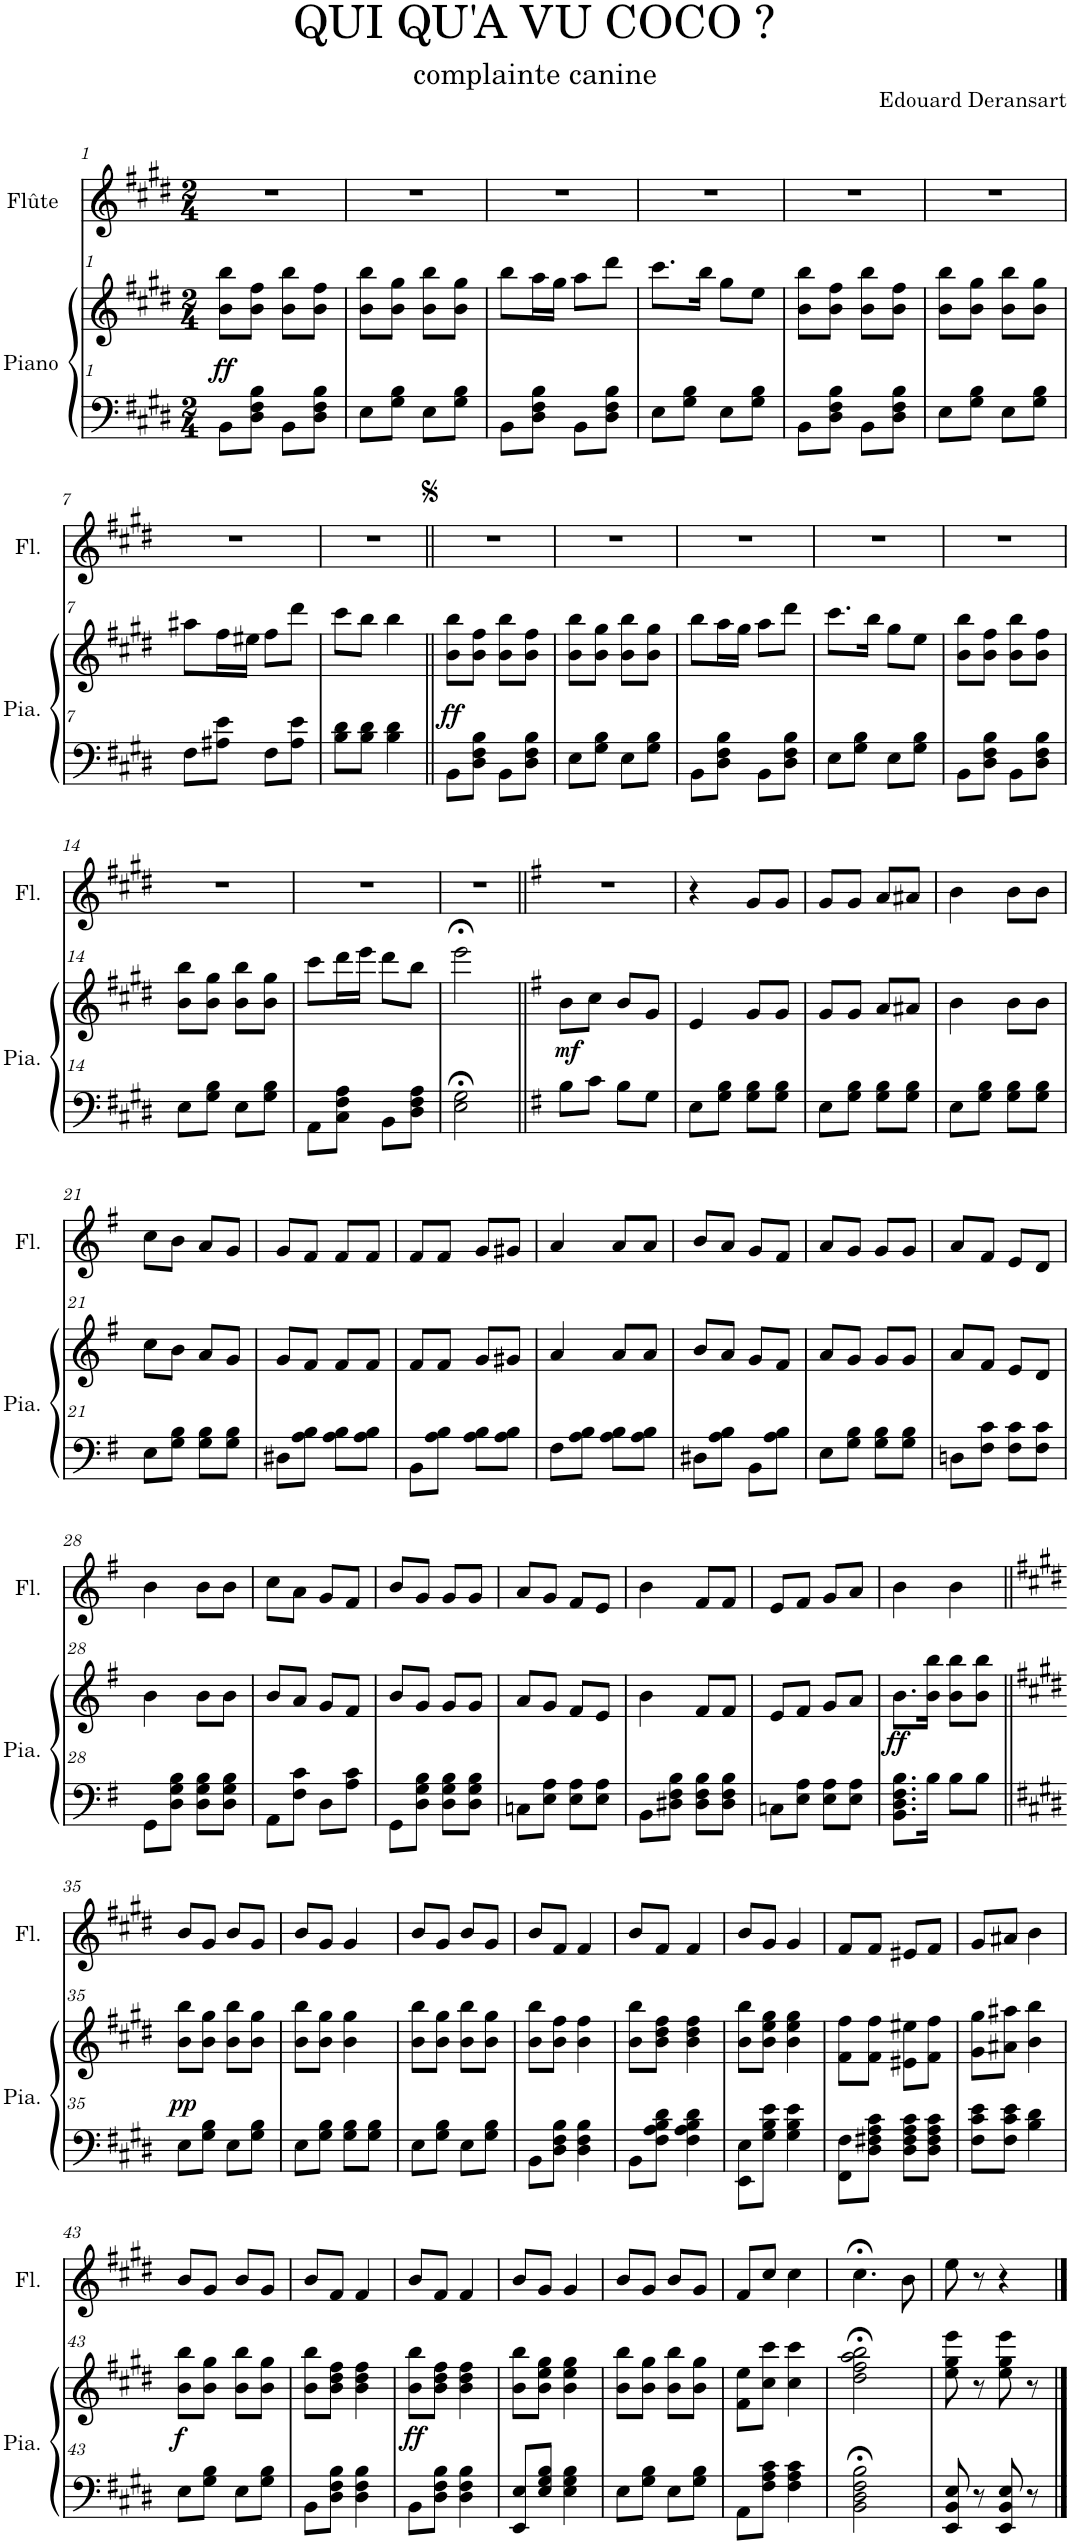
**kern	**kern	**dynam	**kern
*part2	*part2	*part2	*part1
*staff3	*staff2	*staff2/3	*staff1
*I"Piano	*	*	*I"Flûte
*I'Pia.	*	*	*I'Fl.
*clefF4	*clefG2	*	*clefG2
*k[f#c#g#d#]	*k[f#c#g#d#]	*	*k[f#c#g#d#]
*M2/4	*M2/4	*	*M2/4
=1	=1	=1	=1
!	!	!LO:DY:b=2	!
8BB\L	8b\ 8bb\L	ff	2r
8D#\ 8F#\ 8B\J	8b\ 8ff#\J	.	.
8BB\L	8b\ 8bb\L	.	.
8D#\ 8F#\ 8B\J	8b\ 8ff#\J	.	.
=2	=2	=2	=2
8E\L	8b\ 8bb\L	.	2r
8G#\ 8B\J	8b\ 8gg#\J	.	.
8E\L	8b\ 8bb\L	.	.
8G#\ 8B\J	8b\ 8gg#\J	.	.
=3	=3	=3	=3
8BB\L	8bb\L	.	2r
8D#\ 8F#\ 8B\J	16aa\L	.	.
.	16gg#\JJ	.	.
8BB\L	8aa\L	.	.
8D#\ 8F#\ 8B\J	8ddd#\J	.	.
=4	=4	=4	=4
8E\L	8.ccc#\L	.	2r
8G#\ 8B\J	.	.	.
.	16bb\Jk	.	.
8E\L	8gg#\L	.	.
8G#\ 8B\J	8ee\J	.	.
=5	=5	=5	=5
8BB\L	8b\ 8bb\L	.	2r
8D#\ 8F#\ 8B\J	8b\ 8ff#\J	.	.
8BB\L	8b\ 8bb\L	.	.
8D#\ 8F#\ 8B\J	8b\ 8ff#\J	.	.
=6	=6	=6	=6
8E\L	8b\ 8bb\L	.	2r
8G#\ 8B\J	8b\ 8gg#\J	.	.
8E\L	8b\ 8bb\L	.	.
8G#\ 8B\J	8b\ 8gg#\J	.	.
!!LO:LB:g=z
=7	=7	=7	=7
8F#\L	8aa#X\L	.	2r
8A#X\ 8e\J	16ff#\L	.	.
.	16ee#X\JJ	.	.
8F#\L	8ff#\L	.	.
8A#\ 8e\J	8ddd#\J	.	.
=8	=8	=8	=8
8B\ 8d#\L	8ccc#\L	.	2r
8B\ 8d#\J	8bb\J	.	.
4B\ 4d#\	4bb\	.	.
=9||	=9||	=9||	=9||
!	!	!LO:DY:b=2	!
8BB\L	8b\ 8bb\L	ff	2r
8D#\ 8F#\ 8B\J	8b\ 8ff#\J	.	.
8BB\L	8b\ 8bb\L	.	.
8D#\ 8F#\ 8B\J	8b\ 8ff#\J	.	.
=10	=10	=10	=10
8E\L	8b\ 8bb\L	.	2r
8G#\ 8B\J	8b\ 8gg#\J	.	.
8E\L	8b\ 8bb\L	.	.
8G#\ 8B\J	8b\ 8gg#\J	.	.
=11	=11	=11	=11
8BB\L	8bb\L	.	2r
8D#\ 8F#\ 8B\J	16aa\L	.	.
.	16gg#\JJ	.	.
8BB\L	8aa\L	.	.
8D#\ 8F#\ 8B\J	8ddd#\J	.	.
=12	=12	=12	=12
8E\L	8.ccc#\L	.	2r
8G#\ 8B\J	.	.	.
.	16bb\Jk	.	.
8E\L	8gg#\L	.	.
8G#\ 8B\J	8ee\J	.	.
=13	=13	=13	=13
8BB\L	8b\ 8bb\L	.	2r
8D#\ 8F#\ 8B\J	8b\ 8ff#\J	.	.
8BB\L	8b\ 8bb\L	.	.
8D#\ 8F#\ 8B\J	8b\ 8ff#\J	.	.
!!LO:LB:g=z
=14	=14	=14	=14
8E\L	8b\ 8bb\L	.	2r
8G#\ 8B\J	8b\ 8gg#\J	.	.
8E\L	8b\ 8bb\L	.	.
8G#\ 8B\J	8b\ 8gg#\J	.	.
=15	=15	=15	=15
8AA\L	8ccc#\L	.	2r
8C#\ 8F#\ 8A\J	16ddd#\L	.	.
.	16eee\JJ	.	.
8BB\L	8ddd#\L	.	.
8D#\ 8F#\ 8A\J	8bb\J	.	.
=16	=16	=16	=16
2E\;< 2G#\;<	2eee\	.	2r
=17||	=17||	=17||	=17||
*k[f#]	*k[f#]	*	*k[f#]
!	!	!LO:DY:b=2	!
8B\L	8b\L	mf	2r
8c\J	8cc\J	.	.
8B\L	8b/L	.	.
8G\J	8g/J	.	.
=18	=18	=18	=18
8E\L	4e/	.	4r
8G\ 8B\J	.	.	.
8G\ 8B\L	8g/L	.	8g/L
8G\ 8B\J	8g/J	.	8g/J
=19	=19	=19	=19
8E\L	8g/L	.	8g/L
8G\ 8B\J	8g/J	.	8g/J
8G\ 8B\L	8a/L	.	8a/L
8G\ 8B\J	8a#X/J	.	8a#X/J
=20	=20	=20	=20
8E\L	4b\	.	4b\
8G\ 8B\J	.	.	.
8G\ 8B\L	8b\L	.	8b\L
8G\ 8B\J	8b\J	.	8b\J
!!LO:LB:g=z
=21	=21	=21	=21
8E\L	8cc\L	.	8cc\L
8G\ 8B\J	8b\J	.	8b\J
8G\ 8B\L	8a/L	.	8a/L
8G\ 8B\J	8g/J	.	8g/J
=22	=22	=22	=22
8D#X\L	8g/L	.	8g/L
8A\ 8B\J	8f#/J	.	8f#/J
8A\ 8B\L	8f#/L	.	8f#/L
8A\ 8B\J	8f#/J	.	8f#/J
=23	=23	=23	=23
8BB\L	8f#/L	.	8f#/L
8A\ 8B\J	8f#/J	.	8f#/J
8A\ 8B\L	8g/L	.	8g/L
8A\ 8B\J	8g#X/J	.	8g#X/J
=24	=24	=24	=24
8F#\L	4a/	.	4a/
8A\ 8B\J	.	.	.
8A\ 8B\L	8a/L	.	8a/L
8A\ 8B\J	8a/J	.	8a/J
=25	=25	=25	=25
8D#X\L	8b/L	.	8b/L
8A\ 8B\J	8a/J	.	8a/J
8BB\L	8g/L	.	8g/L
8A\ 8B\J	8f#/J	.	8f#/J
=26	=26	=26	=26
8E\L	8a/L	.	8a/L
8G\ 8B\J	8g/J	.	8g/J
8G\ 8B\L	8g/L	.	8g/L
8G\ 8B\J	8g/J	.	8g/J
=27	=27	=27	=27
8Dn\L	8a/L	.	8a/L
8F#\ 8c\J	8f#/J	.	8f#/J
8F#\ 8c\L	8e/L	.	8e/L
8F#\ 8c\J	8d/J	.	8d/J
!!LO:LB:g=z
=28	=28	=28	=28
8GG\L	4b\	.	4b\
8D\ 8G\ 8B\J	.	.	.
8D\ 8G\ 8B\L	8b\L	.	8b\L
8D\ 8G\ 8B\J	8b\J	.	8b\J
=29	=29	=29	=29
8AA\L	8b/L	.	8cc\L
8F#\ 8c\J	8a/J	.	8a\J
8D\L	8g/L	.	8g/L
8A\ 8c\J	8f#/J	.	8f#/J
=30	=30	=30	=30
8GG\L	8b/L	.	8b/L
8D\ 8G\ 8B\J	8g/J	.	8g/J
8D\ 8G\ 8B\L	8g/L	.	8g/L
8D\ 8G\ 8B\J	8g/J	.	8g/J
=31	=31	=31	=31
8Cn\L	8a/L	.	8a/L
8E\ 8A\J	8g/J	.	8g/J
8E\ 8A\L	8f#/L	.	8f#/L
8E\ 8A\J	8e/J	.	8e/J
=32	=32	=32	=32
8BB\L	4b\	.	4b\
8D#X\ 8F#\ 8B\J	.	.	.
8D#\ 8F#\ 8B\L	8f#/L	.	8f#/L
8D#\ 8F#\ 8B\J	8f#/J	.	8f#/J
=33	=33	=33	=33
8Cn\L	8e/L	.	8e/L
8E\ 8A\J	8f#/J	.	8f#/J
8E\ 8A\L	8g/L	.	8g/L
8E\ 8A\J	8a/J	.	8a/J
=34	=34	=34	=34
!	!	!LO:DY:b=2	!
8.BB\ 8.D\ 8.F#\ 8.B\L	8.b\L	ff	4b\
16B\Jk	16b\ 16bb\Jk	.	.
8B\L	8b\ 8bb\L	.	4b\
8B\J	8b\ 8bb\J	.	.
!!LO:LB:g=z
=35||	=35||	=35||	=35||
*k[f#c#g#d#]	*k[f#c#g#d#]	*	*k[f#c#g#d#]
!	!	!LO:DY:b	!
8E\L	8b\ 8bb\L	pp	8b/L
8G#\ 8B\J	8b\ 8gg#\J	.	8g#/J
8E\L	8b\ 8bb\L	.	8b/L
8G#\ 8B\J	8b\ 8gg#\J	.	8g#/J
=36	=36	=36	=36
8E\L	8b\ 8bb\L	.	8b/L
8G#\ 8B\J	8b\ 8gg#\J	.	8g#/J
8G#\ 8B\L	4b\ 4gg#\	.	4g#/
8G#\ 8B\J	.	.	.
=37	=37	=37	=37
8E\L	8b\ 8bb\L	.	8b/L
8G#\ 8B\J	8b\ 8gg#\J	.	8g#/J
8E\L	8b\ 8bb\L	.	8b/L
8G#\ 8B\J	8b\ 8gg#\J	.	8g#/J
=38	=38	=38	=38
8BB\L	8b\ 8bb\L	.	8b/L
8D#\ 8F#\ 8B\J	8b\ 8ff#\J	.	8f#/J
4D#\ 4F#\ 4B\	4b\ 4ff#\	.	4f#/
=39	=39	=39	=39
8BB\L	8b\ 8bb\L	.	8b/L
8F#\ 8A\ 8B\ 8d#\J	8b\ 8dd#\ 8ff#\J	.	8f#/J
4F#\ 4A\ 4B\ 4d#\	4b\ 4dd#\ 4ff#\	.	4f#/
=40	=40	=40	=40
8EE\ 8E\L	8b\ 8bb\L	.	8b/L
8G#\ 8B\ 8e\J	8b\ 8ee\ 8gg#\J	.	8g#/J
4G#\ 4B\ 4e\	4b\ 4ee\ 4gg#\	.	4g#/
=41	=41	=41	=41
8FF#\ 8F#\L	8f#\ 8ff#\L	.	8f#/L
8D#\ 8F#X\ 8A\ 8c#\J	8f#\ 8ff#\J	.	8f#/J
8D#\ 8F#\ 8A\ 8c#\L	8e#X\ 8ee#X\L	.	8e#X/L
8D#\ 8F#\ 8A\ 8c#\J	8f#\ 8ff#\J	.	8f#/J
=42	=42	=42	=42
8F#\ 8c#\ 8e\L	8g#\ 8gg#\L	.	8g#/L
8F#\ 8c#\ 8e\J	8a#X\ 8aa#X\J	.	8a#X/J
4B\ 4d#\	4b\ 4bb\	.	4b\
!!LO:LB:g=z
=43	=43	=43	=43
!	!	!LO:DY:b=2	!
8E\L	8b\ 8bb\L	f	8b/L
8G#\ 8B\J	8b\ 8gg#\J	.	8g#/J
8E\L	8b\ 8bb\L	.	8b/L
8G#\ 8B\J	8b\ 8gg#\J	.	8g#/J
=44	=44	=44	=44
8BB\L	8b\ 8bb\L	.	8b/L
8D#\ 8F#\ 8B\J	8b\ 8dd#\ 8ff#\J	.	8f#/J
4D#\ 4F#\ 4B\	4b\ 4dd#\ 4ff#\	.	4f#/
=45	=45	=45	=45
!	!	!LO:DY:b=2	!
8BB\L	8b\ 8bb\L	ff	8b/L
8D#\ 8F#\ 8B\J	8b\ 8dd#\ 8ff#\J	.	8f#/J
4D#\ 4F#\ 4B\	4b\ 4dd#\ 4ff#\	.	4f#/
=46	=46	=46	=46
8EE/ 8E/L	8b\ 8bb\L	.	8b/L
8E/ 8G#/ 8B/J	8b\ 8ee\ 8gg#\J	.	8g#/J
4E\ 4G#\ 4B\	4b\ 4ee\ 4gg#\	.	4g#/
=47	=47	=47	=47
8E\L	8b\ 8bb\L	.	8b/L
8G#\ 8B\J	8b\ 8gg#\J	.	8g#/J
8E\L	8b\ 8bb\L	.	8b/L
8G#\ 8B\J	8b\ 8gg#\J	.	8g#/J
=48	=48	=48	=48
8AA\L	8f#\ 8ee\L	.	8f#/L
8F#\ 8A\ 8c#\J	8cc#\ 8ccc#\J	.	8cc#/J
4F#\ 4A\ 4c#\	4cc#\ 4ccc#\	.	4cc#\
=49	=49	=49	=49
2BB\;< 2D#\;< 2F#\;< 2B\;<	2dd#\;< 2ff#\;< 2aa\;< 2bb\;<	.	4.cc#;<\
.	.	.	8b\
=50	=50	=50	=50
8EE/ 8BB/ 8E/	8ee\ 8gg#\ 8eee\	.	8ee\
8r	8r	.	8r
8EE/ 8BB/ 8E/	8ee\ 8gg#\ 8eee\	.	4r
8r	8r	.	.
==	==	==	==
*-	*-	*-	*-
